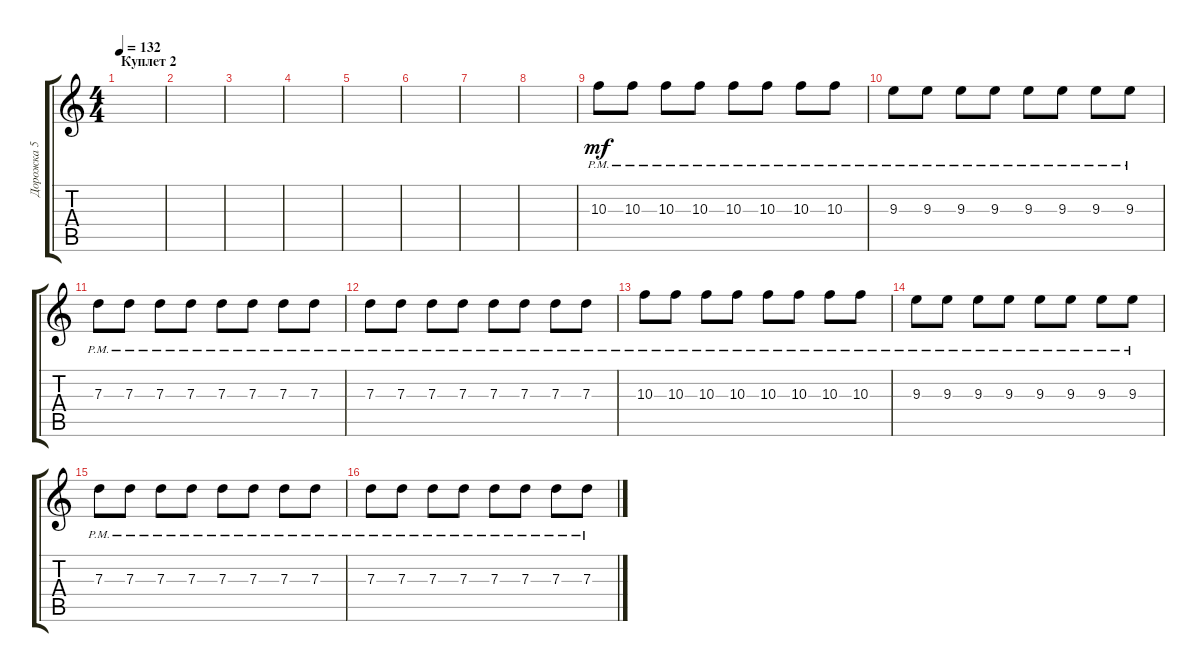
\track ("Дорожка 5" "Дорожка 5") {instrument distortionguitar}
\staff {score tabs}
\tuning (E4 B3 G3 D3 A2 E2) {hide}
\ts (4 4)
\section ("" "Куплет 2")
\tempo 132
\clef g2
\ks c
|
|
|
|
|
|
|
|
10.3{pm}.8{dy mf} 10.3{pm}.8 10.3{pm}.8 10.3{pm}.8 10.3{pm}.8 10.3{pm}.8 10.3{pm}.8 10.3{pm}.8 |
9.3{pm}.8 9.3{pm}.8 9.3{pm}.8 9.3{pm}.8 9.3{pm}.8 9.3{pm}.8 9.3{pm}.8 9.3{pm}.8 |
7.3{pm}.8 7.3{pm}.8 7.3{pm}.8 7.3{pm}.8 7.3{pm}.8 7.3{pm}.8 7.3{pm}.8 7.3{pm}.8 |
7.3{pm}.8 7.3{pm}.8 7.3{pm}.8 7.3{pm}.8 7.3{pm}.8 7.3{pm}.8 7.3{pm}.8 7.3{pm}.8 |
10.3{pm}.8 10.3{pm}.8 10.3{pm}.8 10.3{pm}.8 10.3{pm}.8 10.3{pm}.8 10.3{pm}.8 10.3{pm}.8 |
9.3{pm}.8 9.3{pm}.8 9.3{pm}.8 9.3{pm}.8 9.3{pm}.8 9.3{pm}.8 9.3{pm}.8 9.3{pm}.8 |
7.3{pm}.8 7.3{pm}.8 7.3{pm}.8 7.3{pm}.8 7.3{pm}.8 7.3{pm}.8 7.3{pm}.8 7.3{pm}.8 |
7.3{pm}.8 7.3{pm}.8 7.3{pm}.8 7.3{pm}.8 7.3{pm}.8 7.3{pm}.8 7.3{pm}.8 7.3{pm}.8
